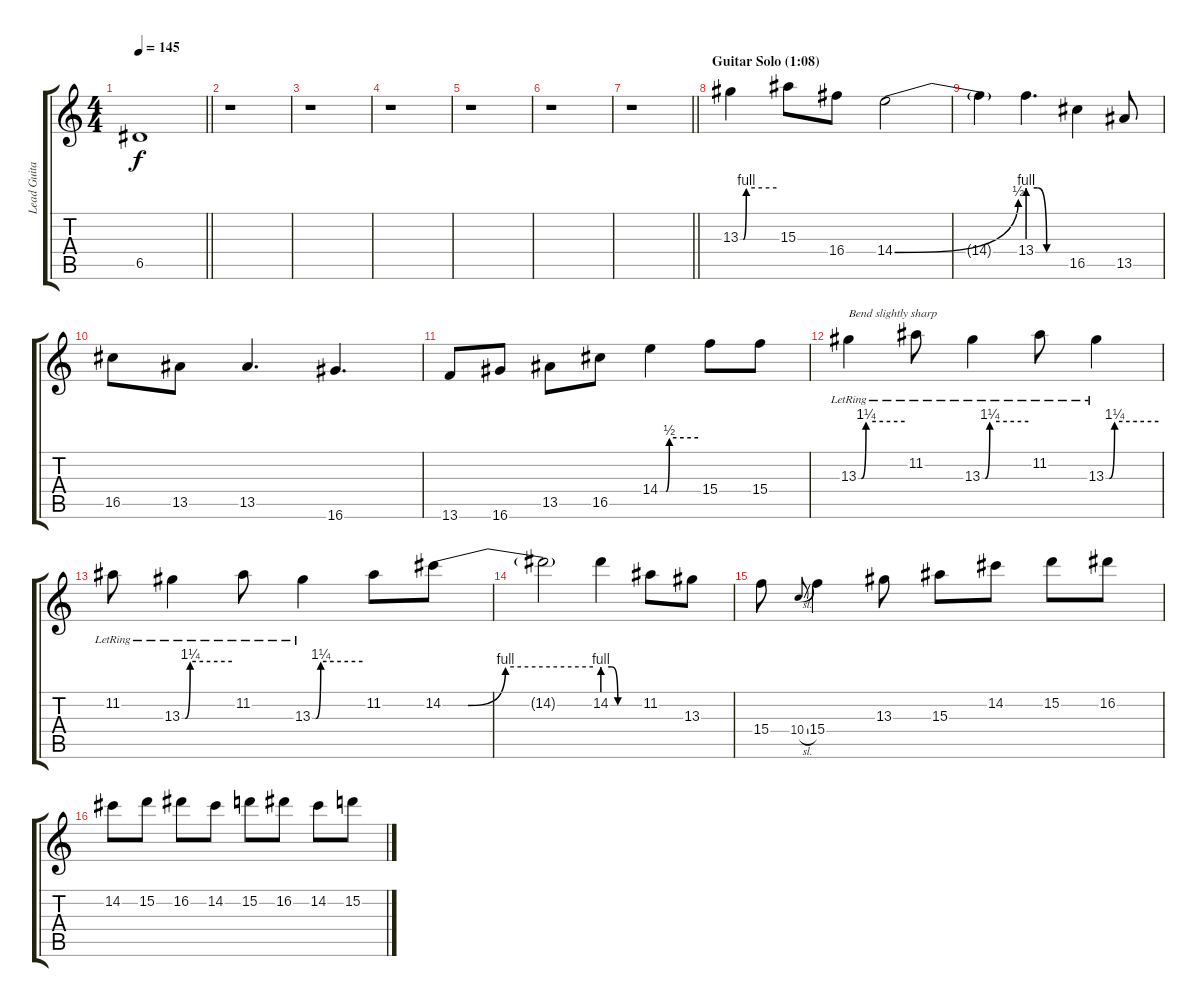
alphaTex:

\track ("Lead Guitar" "Lead Guita") {instrument overdrivenguitar}
\staff {score tabs}
\tuning (E4 B3 G3 D3 A2 E2) {hide}
\ts (4 4)
\tempo 145
\clef g2
\barLineRight lightlight
\ks c
6.5{t}.1{dy f} |
r.1 |
r.1 |
r.1 |
r.1 |
r.1 |
\barLineRight lightlight
r.1 |
\section ("" "Guitar Solo (1:08)")
13.3{be (custom 0 0 5 0 10 4 60 4)}.4 15.3.8 16.4.8 14.4{be (bend 0 0 60 2)}.2 |
14.4{t}.4 13.4{be (custom 0 4 15 4 30 0 60 0)}.4{d} 16.5.4 13.5.8 |
16.5.8 13.5.8 13.5.4{d} 16.6.4{d} |
13.6.8 16.6.8 13.5.8 16.5.8 14.4{be (custom 0 0 10 0 15 2 60 2)}.4 15.4.8 15.4.8 |
13.3{be (custom 0 0 4 0 10 5 60 5) lr}.4{txt "Bend slightly sharp"} 11.2{lr}.8 13.3{be (custom 0 0 4 0 10 5 60 5) lr}.4 11.2{lr}.8 13.3{be (custom 0 0 4 0 10 5 60 5) lr}.4 |
11.2{lr}.8 13.3{be (custom 0 0 4 0 10 5 60 5) lr}.4 11.2{lr}.8 13.3{be (custom 0 0 4 0 10 5 60 5) lr}.4 11.2.8 14.2{be (custom 0 0 10 0 25 4 60 4)}.8 |
14.2{t}.2 14.2{be (custom 0 4 15 4 25 0 60 0)}.4 11.2.8 13.3.8 |
15.4.8 10.4{sl}.8{gr onbeat} 15.4.4 13.3.8 15.3.8 14.2.8 15.2.8 16.2.8 |
14.2.8 15.2.8 16.2.8 14.2.8 15.2.8 16.2.8 14.2.8 15.2.8
